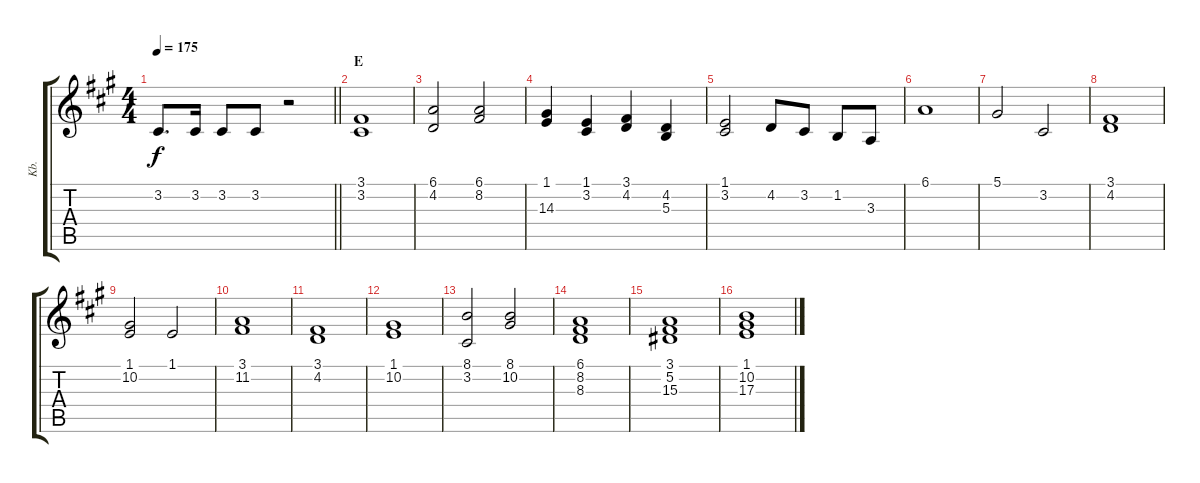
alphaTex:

\track ("Kb." "Kb.") {instrument stringensemble1}
\staff {score tabs}
\tuning (Eb4 Bb3 Gb3 Db3 Ab2 Db2) {hide}
\ts (4 4)
\tempo 175
\clef g2
\barLineRight lightlight
\ks f#minor
3.2.8{d dy f} 3.2.16 3.2.8 3.2.8 r.2 |
\section ("" "E")
(3.1 3.2).1 |
(6.1 4.2).2 (6.1 8.2).2 |
(1.1 14.3).4 (1.1 3.2).4 (3.1 4.2).4 (4.2 5.3).4 |
(1.1 3.2).2 4.2.8 3.2.8 1.2.8 3.3.8 |
6.1.1 |
5.1.2 3.2.2 |
(3.1 4.2).1 |
(1.1 10.2).2 1.1.2 |
(3.1 11.2).1 |
(3.1 4.2).1 |
(1.1 10.2).1 |
(8.1 3.2).2 (8.1 10.2).2 |
(6.1 8.2 8.3).1 |
(3.1 5.2 15.3).1 |
(1.1 10.2 17.3).1
